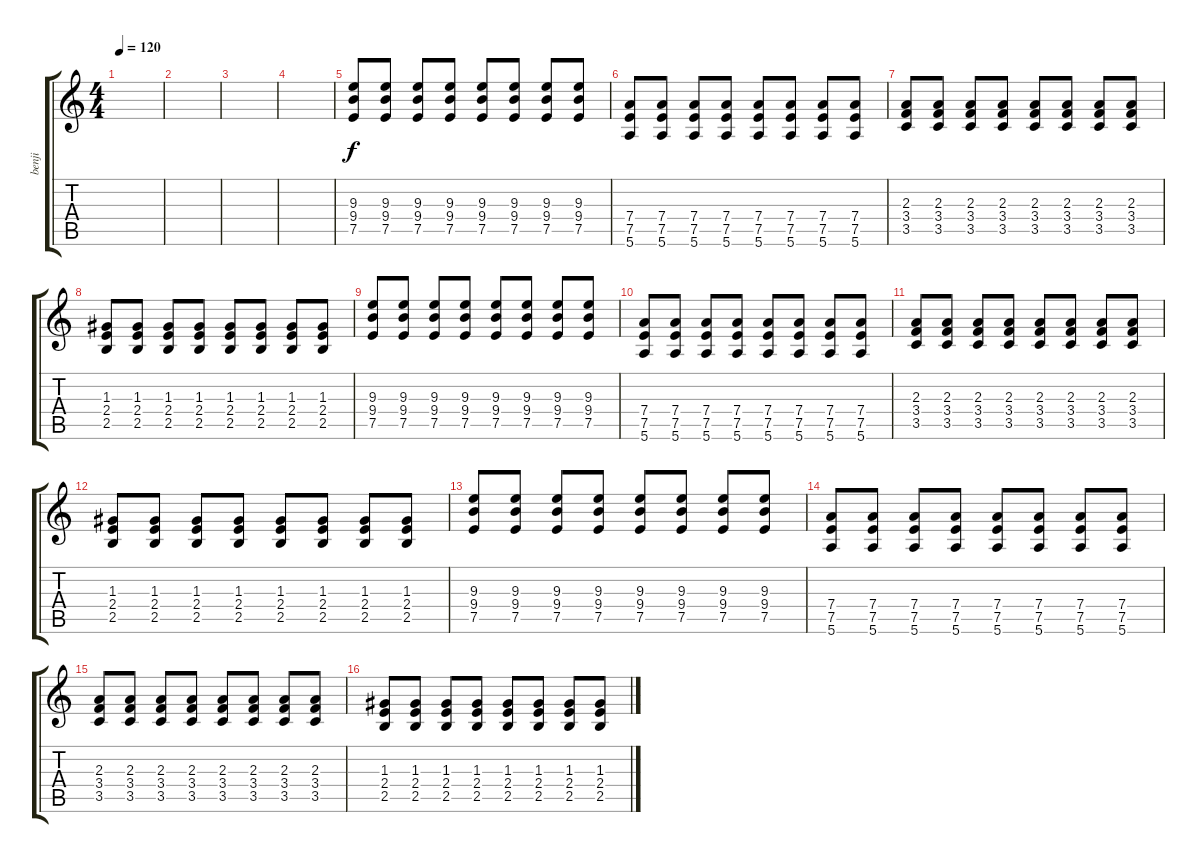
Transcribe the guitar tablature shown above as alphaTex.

\track ("benji" "benji") {instrument overdrivenguitar}
\staff {score tabs}
\tuning (E4 B3 G3 D3 A2 E2) {hide}
\ts (4 4)
\tempo 120
\clef g2
\ks c
|
|
|
|
(9.3 9.4 7.5).8 (9.3 9.4 7.5).8 (9.3 9.4 7.5).8 (9.3 9.4 7.5).8 (9.3 9.4 7.5).8 (9.3 9.4 7.5).8 (9.3 9.4 7.5).8 (9.3 9.4 7.5).8 |
(7.4 7.5 5.6).8 (7.4 7.5 5.6).8 (7.4 7.5 5.6).8 (7.4 7.5 5.6).8 (7.4 7.5 5.6).8 (7.4 7.5 5.6).8 (7.4 7.5 5.6).8 (7.4 7.5 5.6).8 |
(2.3 3.4 3.5).8 (2.3 3.4 3.5).8 (2.3 3.4 3.5).8 (2.3 3.4 3.5).8 (2.3 3.4 3.5).8 (2.3 3.4 3.5).8 (2.3 3.4 3.5).8 (2.3 3.4 3.5).8 |
(1.3 2.4 2.5).8 (1.3 2.4 2.5).8 (1.3 2.4 2.5).8 (1.3 2.4 2.5).8 (1.3 2.4 2.5).8 (1.3 2.4 2.5).8 (1.3 2.4 2.5).8 (1.3 2.4 2.5).8 |
(9.3 9.4 7.5).8 (9.3 9.4 7.5).8 (9.3 9.4 7.5).8 (9.3 9.4 7.5).8 (9.3 9.4 7.5).8 (9.3 9.4 7.5).8 (9.3 9.4 7.5).8 (9.3 9.4 7.5).8 |
(7.4 7.5 5.6).8 (7.4 7.5 5.6).8 (7.4 7.5 5.6).8 (7.4 7.5 5.6).8 (7.4 7.5 5.6).8 (7.4 7.5 5.6).8 (7.4 7.5 5.6).8 (7.4 7.5 5.6).8 |
(2.3 3.4 3.5).8 (2.3 3.4 3.5).8 (2.3 3.4 3.5).8 (2.3 3.4 3.5).8 (2.3 3.4 3.5).8 (2.3 3.4 3.5).8 (2.3 3.4 3.5).8 (2.3 3.4 3.5).8 |
(1.3 2.4 2.5).8 (1.3 2.4 2.5).8 (1.3 2.4 2.5).8 (1.3 2.4 2.5).8 (1.3 2.4 2.5).8 (1.3 2.4 2.5).8 (1.3 2.4 2.5).8 (1.3 2.4 2.5).8 |
(9.3 9.4 7.5).8 (9.3 9.4 7.5).8 (9.3 9.4 7.5).8 (9.3 9.4 7.5).8 (9.3 9.4 7.5).8 (9.3 9.4 7.5).8 (9.3 9.4 7.5).8 (9.3 9.4 7.5).8 |
(7.4 7.5 5.6).8 (7.4 7.5 5.6).8 (7.4 7.5 5.6).8 (7.4 7.5 5.6).8 (7.4 7.5 5.6).8 (7.4 7.5 5.6).8 (7.4 7.5 5.6).8 (7.4 7.5 5.6).8 |
(2.3 3.4 3.5).8 (2.3 3.4 3.5).8 (2.3 3.4 3.5).8 (2.3 3.4 3.5).8 (2.3 3.4 3.5).8 (2.3 3.4 3.5).8 (2.3 3.4 3.5).8 (2.3 3.4 3.5).8 |
(1.3 2.4 2.5).8 (1.3 2.4 2.5).8 (1.3 2.4 2.5).8 (1.3 2.4 2.5).8 (1.3 2.4 2.5).8 (1.3 2.4 2.5).8 (1.3 2.4 2.5).8 (1.3 2.4 2.5).8
